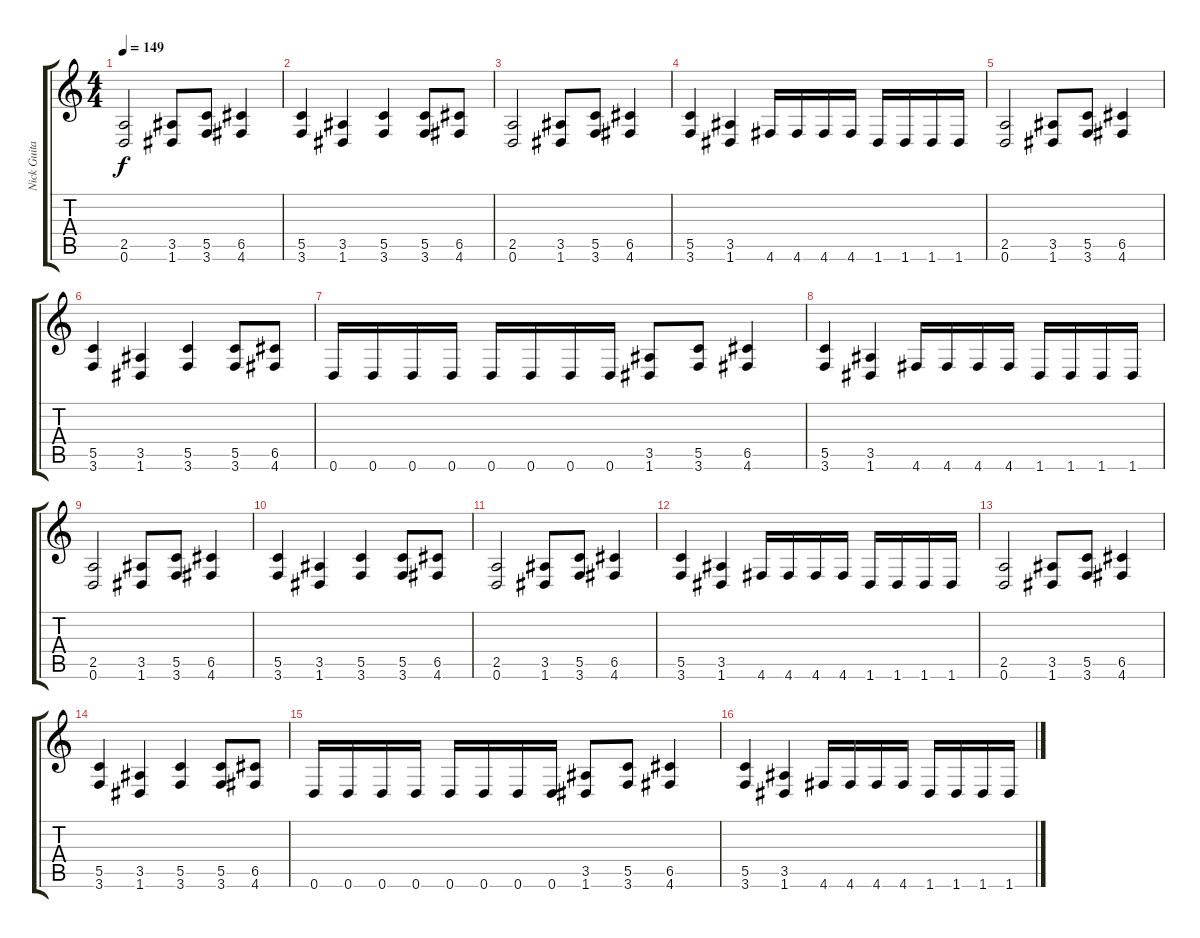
\track ("Nick Guitar 1" "Nick Guita") {instrument distortionguitar}
\staff {score tabs}
\tuning (D4 A3 F3 C3 G2 D2) {hide}
\ts (4 4)
\tempo 149
\clef g2
\ks c
(2.5 0.6).2{dy f} (3.5 1.6).8 (5.5 3.6).8 (6.5 4.6).4 |
(5.5 3.6).4 (3.5 1.6).4 (5.5 3.6).4 (5.5 3.6).8 (6.5 4.6).8 |
(2.5 0.6).2 (3.5 1.6).8 (5.5 3.6).8 (6.5 4.6).4 |
(5.5 3.6).4 (3.5 1.6).4 4.6.16 4.6.16 4.6.16 4.6.16 1.6.16 1.6.16 1.6.16 1.6.16 |
(2.5 0.6).2 (3.5 1.6).8 (5.5 3.6).8 (6.5 4.6).4 |
(5.5 3.6).4 (3.5 1.6).4 (5.5 3.6).4 (5.5 3.6).8 (6.5 4.6).8 |
0.6.16 0.6.16 0.6.16 0.6.16 0.6.16 0.6.16 0.6.16 0.6.16 (3.5 1.6).8 (5.5 3.6).8 (6.5 4.6).4 |
(5.5 3.6).4 (3.5 1.6).4 4.6.16 4.6.16 4.6.16 4.6.16 1.6.16 1.6.16 1.6.16 1.6.16 |
(2.5 0.6).2 (3.5 1.6).8 (5.5 3.6).8 (6.5 4.6).4 |
(5.5 3.6).4 (3.5 1.6).4 (5.5 3.6).4 (5.5 3.6).8 (6.5 4.6).8 |
(2.5 0.6).2 (3.5 1.6).8 (5.5 3.6).8 (6.5 4.6).4 |
(5.5 3.6).4 (3.5 1.6).4 4.6.16 4.6.16 4.6.16 4.6.16 1.6.16 1.6.16 1.6.16 1.6.16 |
(2.5 0.6).2 (3.5 1.6).8 (5.5 3.6).8 (6.5 4.6).4 |
(5.5 3.6).4 (3.5 1.6).4 (5.5 3.6).4 (5.5 3.6).8 (6.5 4.6).8 |
0.6.16 0.6.16 0.6.16 0.6.16 0.6.16 0.6.16 0.6.16 0.6.16 (3.5 1.6).8 (5.5 3.6).8 (6.5 4.6).4 |
(5.5 3.6).4 (3.5 1.6).4 4.6.16 4.6.16 4.6.16 4.6.16 1.6.16 1.6.16 1.6.16 1.6.16
